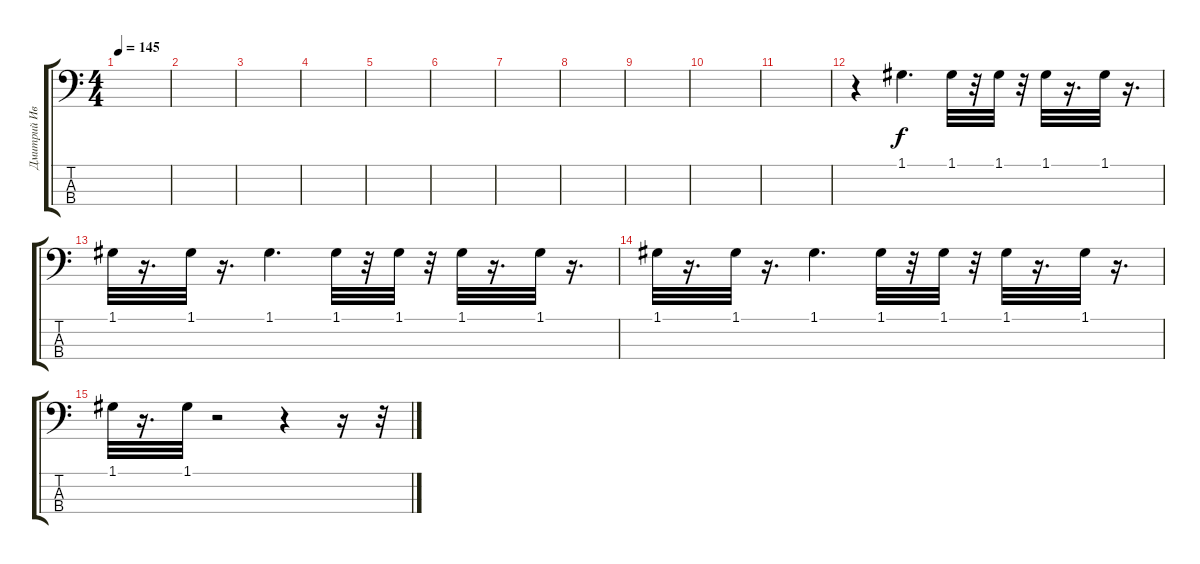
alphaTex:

\track ("Дмитрий Иванов" "Дмитрий Ив") {instrument contrabass}
\staff {score tabs}
\tuning (G2 D2 A1 E1) {hide}
\ts (4 4)
\tempo 145
\clef f4
\ks c
|
|
|
|
|
|
|
|
|
|
|
r.4 1.1.4{d dy f} 1.1.32 r.32 1.1.32 r.32 1.1.32 r.16{d} 1.1.32 r.16{d} |
1.1.32 r.16{d} 1.1.32 r.16{d} 1.1.4{d} 1.1.32 r.32 1.1.32 r.32 1.1.32 r.16{d} 1.1.32 r.16{d} |
1.1.32 r.16{d} 1.1.32 r.16{d} 1.1.4{d} 1.1.32 r.32 1.1.32 r.32 1.1.32 r.16{d} 1.1.32 r.16{d} |
1.1.32 r.16{d} 1.1.32 r.2 r.4 r.16 r.32
